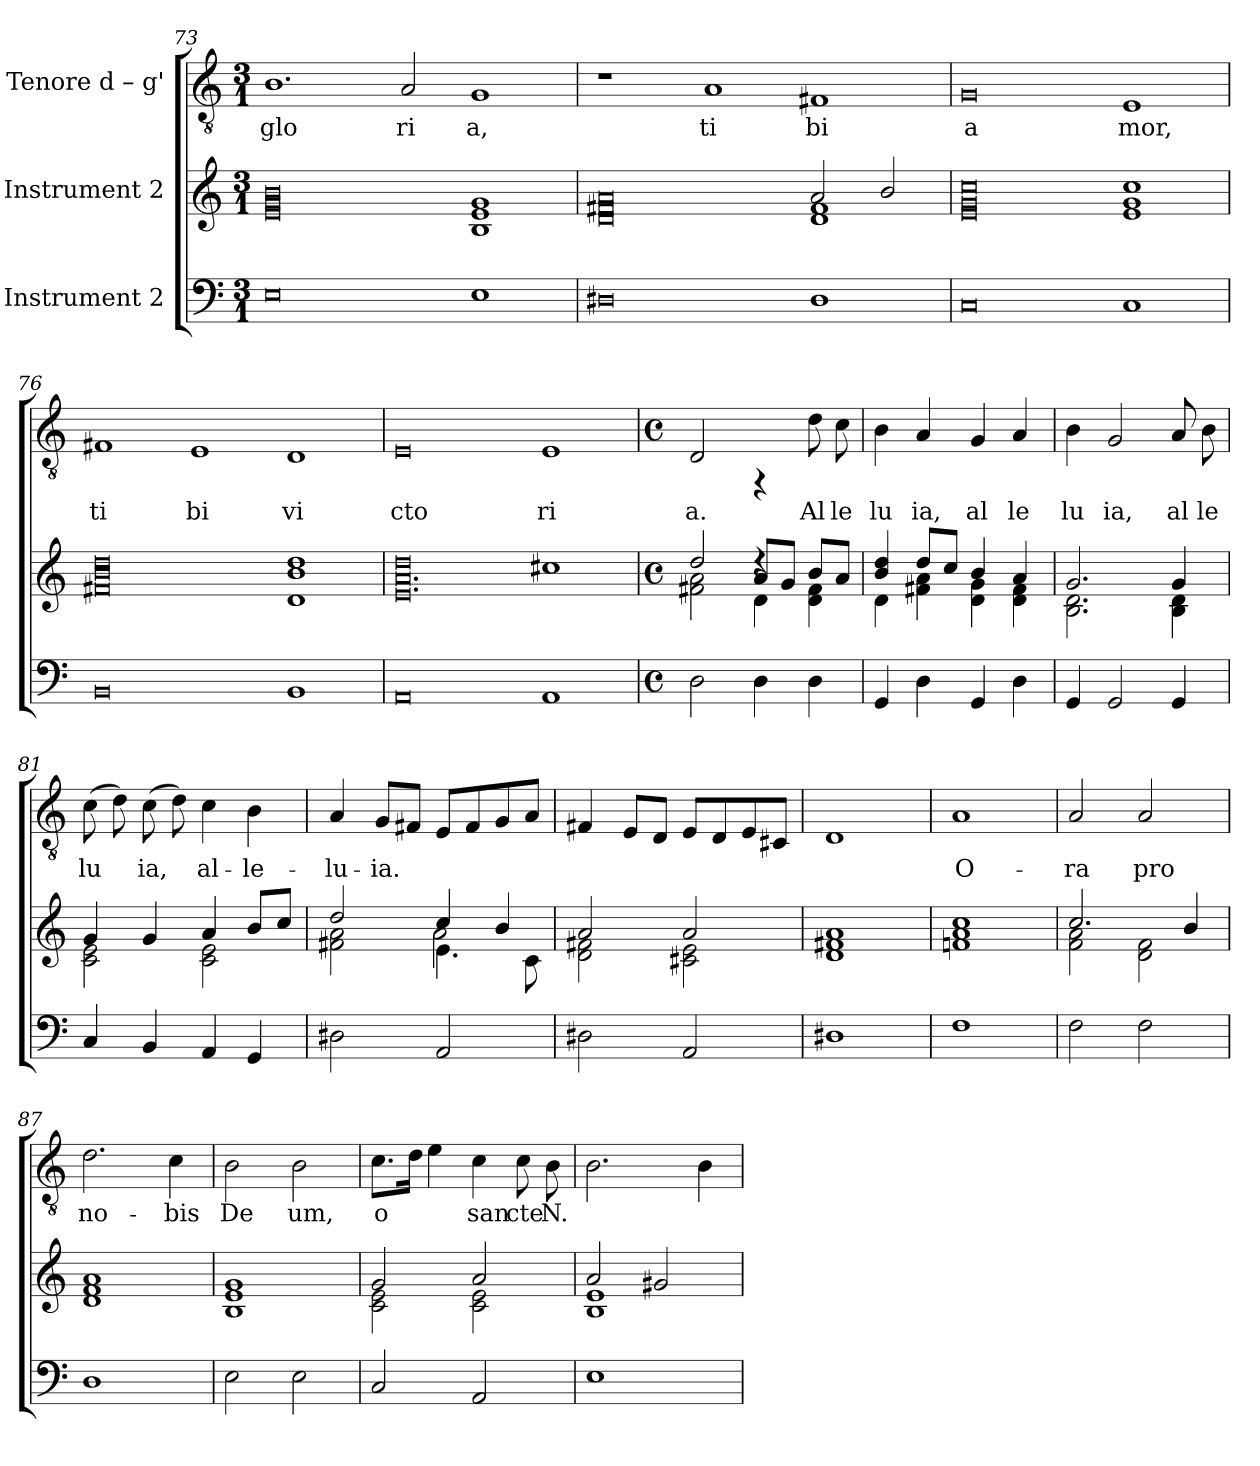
**kern	**kern	**kern	**text
*part3	*part2	*part1	*part1
*staff3	*staff2	*staff1	*staff1
*I"Instrument 2	*I"Instrument 2	*I"Tenore  d – g'	*
*clefF4	*clefG2	*clefGv2	*
*k[]	*k[]	*k[]	*
*C:	*C:	*C:	*
*M3/1	*M3/1	*M3/1	*
=73	=73	=73	=73
!	!	!	!LO:LY:b:cj
0E	0b 0e 0g	1.B	glo
!	!	!	!LO:LY:b:cj
.	.	2A/	ri
!	!	!	!LO:LY:b:cj
1E	1e 1B 1g	1G	a,
=74	=74	=74	=74
*	*^	*	*
0D#	0d 0a	0f#X	1r	.
!	!	!	!	!LO:LY:b:cj
.	.	.	1A	ti
!	!	!	!	!LO:LY:b:cj
1D#	2a/	1f# 1d	1F#X	bi
.	2b/	.	.	.
*	*v	*v	*	*
!!LO:LB:g=z
=75	=75	=75	=75
!	!	!	!LO:LY:b:cj
0C	0cc 0e 0g	0G	a
!	!	!	!LO:LY:b:cj
1C	1cc 1e 1g	1E	mor,
=76	=76	=76	=76
!	!	!	!LO:LY:b:cj
0BB	0dd 0f#X 0b	1F#X	ti
!	!	!	!LO:LY:b:cj
.	.	1E	bi
!	!	!	!LO:LY:b:cj
1BB	1b 1d 1dd	1D	vi
=77	=77	=77	=77
*	*^	*	*
!	!	!	!	!LO:LY:b:cj
0AA	0.a 0.e	0dd	0E	cto
!	!	!	!	!LO:LY:b:cj
1AA	.	1cc#X	1E	ri
*	*v	*v	*	*
=78	=78	=78	=78
*M4/4	*M4/4	*M4/4	*
*met(c)	*met(c)	*met(c)	*
*	*^	*	*
*	*	*^	*	*
!	!	!	!	!	!LO:LY:b:cj
2D\	2dd/	2f#X\ 2a\	2ryy	2D/	a.
4D\	8a/L	4rcc	4d\	4rFF	.
.	8g/J	.	.	.	.
!	!	!	!	!	!LO:LY:b:cj
4D\	8b/L	4d\ 4f#\	4ryy	8d\	Al
!	!	!	!	!	!LO:LY:b:cj
.	8a/J	.	.	8c\	le
*	*	*v	*v	*	*
=79	=79	=79	=79	=79
!	!	!	!	!LO:LY:b:cj
4GG/	4dd/ 4b/	4d\	4B\	lu
!	!	!	!	!LO:LY:b:cj
4D\	8dd/L	4f#X\ 4a\	4A/	ia,
.	8cc/J	.	.	.
!	!	!	!	!LO:LY:b:cj
4GG/	4b/	4g\ 4d\	4G/	al
!	!	!	!	!LO:LY:b:cj
4D\	4a/	4f#\ 4d\	4A/	le
=80	=80	=80	=80	=80
!	!	!	!	!LO:LY:b:cj
4GG/	2.g/	2.d\ 2.B\	4B\	lu
!	!	!	!	!LO:LY:b:cj
2GG/	.	.	2G/	ia,
!	!	!	!	!LO:LY:b:cj
4GG/	4g/	4B\ 4d\	8A/	al
!	!	!	!	!LO:LY:b:cj
.	.	.	8B\	le
!!LO:LB:g=z
=81	=81	=81	=81	=81
!	!	!	!	!LO:LY:b:cj
4C/	4g/	2c\ 2e\	(>8c\	lu-
!	!	!	!	!LO:LY:b:cj
.	.	.	8d\)	--
!	!	!	!	!LO:LY:b:cj
4BB/	4g/	.	(>8c\	-ia,
!	!	!	!	!LO:LY:b:cj
.	.	.	8d\)	.
!	!	!	!	!LO:LY:b:cj
4AA/	4a/	2c\ 2e\	4c\	al-
!	!	!	!	!LO:LY:b:cj
4GG/	8b/L	.	4B\	-le-
.	8cc/J	.	.	.
=82	=82	=82	=82	=82
*	*	*^	*	*
!	!	!	!	!	!LO:LY:b:cj
2D#\	2dd/	2a\ 2f#X\	2ryy	4A/	-lu-
!	!	!	!	!	!LO:LY:b:cj
.	.	.	.	8G/L	-ia.
!	!	!	!	!	!LO:LY:b:cj
.	.	.	.	8F#/J	.
!	!	!	!	!	!LO:LY:b:cj
2AA/	4cc/	4.e\	2a\	8E/L	.
!	!	!	!	!	!LO:LY:b:cj
.	.	.	.	8F#/	.
!	!	!	!	!	!LO:LY:b:cj
.	4b/	.	.	8G/	.
!	!	!	!	!	!LO:LY:b:cj
.	.	8c\	.	8A/J	.
*	*	*v	*v	*	*
=83	=83	=83	=83	=83
!	!	!	!	!LO:LY:b:cj
2D#\	2a/	2f#X\ 2d\	4F#/	.
!	!	!	!	!LO:LY:b:cj
.	.	.	8E/L	.
!	!	!	!	!LO:LY:b:cj
.	.	.	8D/J	.
!	!	!	!	!LO:LY:b:cj
2AA/	2a/	2c#X\ 2e\	8E/L	.
!	!	!	!	!LO:LY:b:cj
.	.	.	8D/	.
!	!	!	!	!LO:LY:b:cj
.	.	.	8E/	.
!	!	!	!	!LO:LY:b:cj
.	.	.	8C#/J	.
*	*v	*v	*	*
=84	=84	=84	=84
!	!	!	!LO:LY:b:cj
1D#	1f#X 1d 1a	1D	.
=85	=85	=85	=85
!	!	!	!LO:LY:b:cj
1F	1a 1fn 1cc	1A	O-
=86	=86	=86	=86
*	*^	*	*
!	!	!	!	!LO:LY:b:cj
2F\	2.cc/	2a\ 2f\	2A/	-ra
!	!	!	!	!LO:LY:b:cj
2F\	.	2d\ 2f\	2A/	pro
.	4b/	.	.	.
*	*v	*v	*	*
=87	=87	=87	=87
!	!	!	!LO:LY:b:cj
1D	1f 1d 1a	2.d\	no-
!	!	!	!LO:LY:b:cj
.	.	4c\	-bis
!!LO:LB:g=z
=88	=88	=88	=88
!	!	!	!LO:LY:b:cj
2E\	1e 1B 1g	2B\	De
!	!	!	!LO:LY:b:cj
2E\	.	2B\	um,
=89	=89	=89	=89
*	*^	*	*
!	!	!	!	!LO:LY:b:cj
2C/	2g/	2e\ 2c\	8.c\L	o
!	!	!	!	!LO:LY:b:cj
.	.	.	16d\J	.
!	!	!	!	!LO:LY:b:cj
.	.	.	4e\	.
!	!	!	!	!LO:LY:b:cj
2AA/	2a/	2c\ 2e\	4c\	san
!	!	!	!	!LO:LY:b:cj
.	.	.	8c\	cte
!	!	!	!	!LO:LY:b:cj
.	.	.	8B\	N.
=90	=90	=90	=90	=90
!	!	!	!	!LO:LY:b:cj
1E	2a/	1e 1B	2.B\	.
.	2g#X/	.	.	.
!	!	!	!	!LO:LY:b:cj
.	.	.	4B\	.
*	*v	*v	*	*
=	=	=	=
*-	*-	*-	*-
